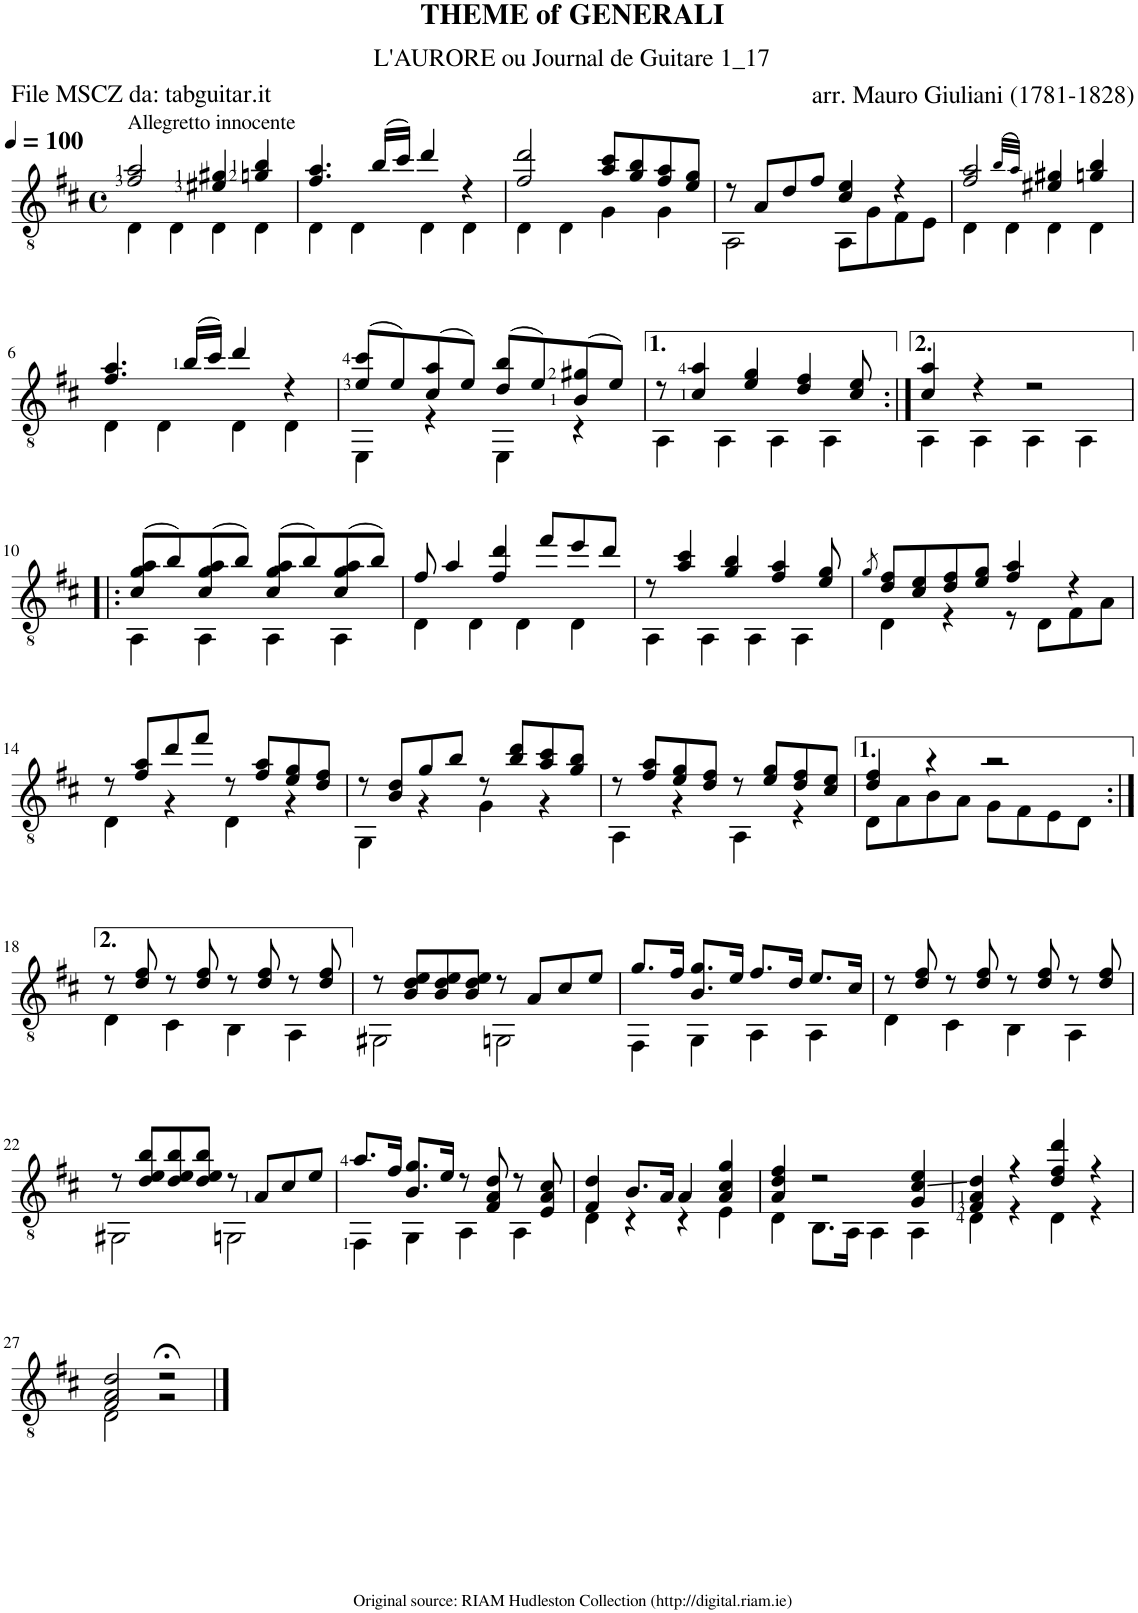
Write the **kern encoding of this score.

**kern
*part1
*staff1
*I"Guitar
*I'Guit.
*clefGv2
*k[f#c#]
*M4/4
*met(c)
*MM100
=1
*^
!LO:TX:a:t=Allegretto innocente	!
2f#/ 2a/	4D\
.	4D\
4e#X/ 4g#X/	4D\
4gn/ 4b/	4D\
=2	=2
4.f#/ 4.a/	4D\
.	4D\
(16b/LL	.
16cc#/JJ)	.
4dd/	4D\
4r	4D\
=3	=3
2f#/ 2dd/	4D\
.	4D\
8a/ 8cc#/L	4G\
8g/ 8b/	.
8f#/ 8a/	4G\
8e/ 8g/J	.
=4	=4
8r	2AA\
8A/L	.
8d/	.
8f#/J	.
4c#/ 4e/	8AA\L
.	8G\
4r	8F#\
.	8E\J
=5	=5
2f#/ 2a/	4D\
.	4D\
(32qb/LLL	.
32qa/JJJ)	.
4e#X/ 4g#X/	4D\
4gn/ 4b/	4D\
!!LO:LB:g=z	!!
=6	=6
4.f#/ 4.a/	4D\
.	4D\
(16b/LL	.
16cc#/JJ)	.
4dd/	4D\
4r	4D\
=7	=7
(8e/ 8cc#/L	4EE\
8e/)	.
(8c#/ 8a/	4r
8e/J)	.
(8d/ 8b/L	4EE\
8e/)	.
(8B/ 8g#X/	4r
8e/J)	.
=8	=8
8r	4AA\
4c#/ 4a/	.
.	4AA\
4e/ 4g/	.
.	4AA\
4d/ 4f#/	.
.	4AA\
8c#/ 8e/	.
=9:|!	=9:|!
4c#/ 4a/	4AA\
4r	4AA\
2r	4AA\
.	4AA\
!!LO:LB:g=z	!!
=10!|:	=10!|:
(8c#/ 8g/ 8a/L	4AA\
8b/)	.
(8c#/ 8g/ 8a/	4AA\
8b/J)	.
(8c#/ 8g/ 8a/L	4AA\
8b/)	.
(8c#/ 8g/ 8a/	4AA\
8b/J)	.
=11	=11
8f#/	4D\
4a/	.
.	4D\
4f#/ 4dd/	.
.	4D\
8ff#/L	.
8ee/	4D\
8dd/J	.
=12	=12
8r	4AA\
4a/ 4cc#/	.
.	4AA\
4g/ 4b/	.
.	4AA\
4f#/ 4a/	.
.	4AA\
8e/ 8g/	.
=13	=13
8qg/	.
8d/ 8f#/L	4D\
8c#/ 8e/	.
8d/ 8f#/	4r
8e/ 8g/J	.
4f#/ 4a/	8r
.	8D\L
4r	8F#\
.	8A\J
!!LO:LB:g=z	!!
=14	=14
8r	4D\
8f#/ 8a/L	.
8dd/	4r
8ff#/J	.
8r	4D\
8f#/ 8a/L	.
8e/ 8g/	4r
8d/ 8f#/J	.
=15	=15
8r	4GG\
8B/ 8d/L	.
8g/	4r
8b/J	.
8r	4G\
8b/ 8dd/L	.
8a/ 8cc#/	4r
8g/ 8b/J	.
=16	=16
8r	4AA\
8f#/ 8a/L	.
8e/ 8g/	4r
8d/ 8f#/J	.
8r	4AA\
8e/ 8g/L	.
8d/ 8f#/	4r
8c#/ 8e/J	.
=17	=17
4d/ 4f#/	8D\L
.	8A\
4r	8B\
.	8A\J
2r	8G\L
.	8F#\
.	8E\
.	8D\J
!!LO:LB:g=z	!!
=18:|!	=18:|!
8r	4D\
8d/ 8f#/	.
8r	4C#\
8d/ 8f#/	.
8r	4BB\
8d/ 8f#/	.
8r	4AA\
8d/ 8f#/	.
=19	=19
8r	2GG#X\
8B/ 8d/ 8e/L	.
8B/ 8d/ 8e/	.
8B/ 8d/ 8e/J	.
8r	2GGn\
8A/L	.
8c#/	.
8e/J	.
=20	=20
8.g/L	4FF#\
16f#/Jk	.
8.B/ 8.g/L	4GG\
16e/Jk	.
8.f#/L	4AA\
16d/Jk	.
8.e/L	4AA\
16c#/Jk	.
=21	=21
8r	4D\
8d/ 8f#/	.
8r	4C#\
8d/ 8f#/	.
8r	4BB\
8d/ 8f#/	.
8r	4AA\
8d/ 8f#/	.
!!LO:LB:g=z	!!
=22	=22
8r	2GG#X\
8d/ 8e/ 8b/L	.
8d/ 8e/ 8b/	.
8d/ 8e/ 8b/J	.
8r	2GGn\
8A/L	.
8c#/	.
8e/J	.
=23	=23
8.a/L	4FF#\
16f#/Jk	.
8.B/ 8.g/L	4GG\
16e/Jk	.
8r	4AA\
8F#/ 8A/ 8d/	.
8r	4AA\
8E/ 8A/ 8c#/	.
=24	=24
4F#/ 4d/	4D\
8.B/L	4r
16A/Jk	.
4A/	4r
4A/ 4c#/ 4g/	4E\
=25	=25
4A/ 4d/ 4f#/	4D\
2r	8.BB\L
.	16AA\Jk
.	4AA\
4G/ 4c#/ 4e/	4AA\
=26	=26
4F#/ 4A/ 4d/	4D\
4r	4r
4d/ 4f#/ 4dd/	4D\
4r	4r
!!LO:LB:g=z	!!
=27	=27
2F#/ 2A/ 2d/	2D\
2r;<	2r
*v	*v
==
*-
